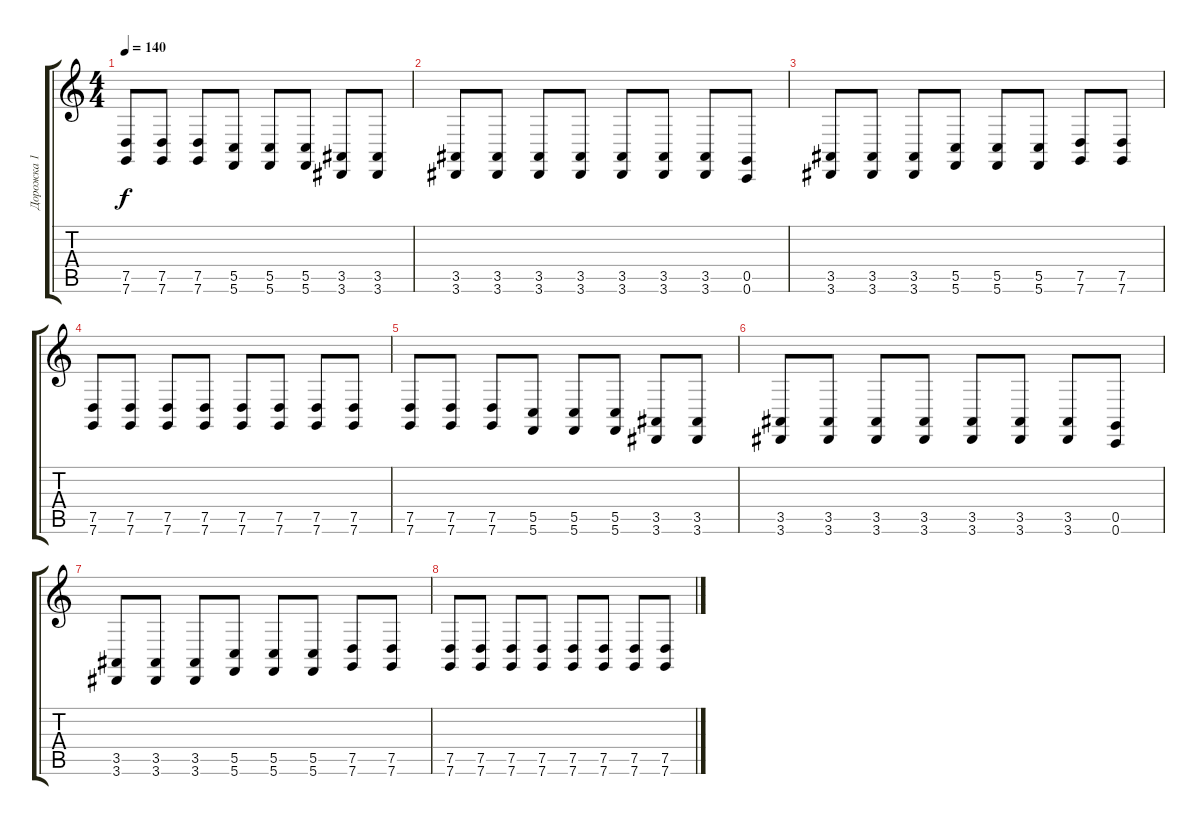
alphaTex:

\track ("Дорожка 1" "Дорожка 1") {instrument lead2sawtooth}
\staff {score tabs}
\tuning (D4 A3 F3 C3 G2 C2) {hide}
\ts (4 4)
\tempo 140
\clef g2
\ks c
(7.5 7.6).8{dy f} (7.5 7.6).8 (7.5 7.6).8 (5.5 5.6).8 (5.5 5.6).8 (5.5 5.6).8 (3.5 3.6).8 (3.5 3.6).8 |
(3.5 3.6).8 (3.5 3.6).8 (3.5 3.6).8 (3.5 3.6).8 (3.5 3.6).8 (3.5 3.6).8 (3.5 3.6).8 (0.5 0.6).8 |
(3.5 3.6).8 (3.5 3.6).8 (3.5 3.6).8 (5.5 5.6).8 (5.5 5.6).8 (5.5 5.6).8 (7.5 7.6).8 (7.5 7.6).8 |
(7.5 7.6).8 (7.5 7.6).8 (7.5 7.6).8 (7.5 7.6).8 (7.5 7.6).8 (7.5 7.6).8 (7.5 7.6).8 (7.5 7.6).8 |
(7.5 7.6).8 (7.5 7.6).8 (7.5 7.6).8 (5.5 5.6).8 (5.5 5.6).8 (5.5 5.6).8 (3.5 3.6).8 (3.5 3.6).8 |
(3.5 3.6).8 (3.5 3.6).8 (3.5 3.6).8 (3.5 3.6).8 (3.5 3.6).8 (3.5 3.6).8 (3.5 3.6).8 (0.5 0.6).8 |
(3.5 3.6).8 (3.5 3.6).8 (3.5 3.6).8 (5.5 5.6).8 (5.5 5.6).8 (5.5 5.6).8 (7.5 7.6).8 (7.5 7.6).8 |
(7.5 7.6).8 (7.5 7.6).8 (7.5 7.6).8 (7.5 7.6).8 (7.5 7.6).8 (7.5 7.6).8 (7.5 7.6).8 (7.5 7.6).8
